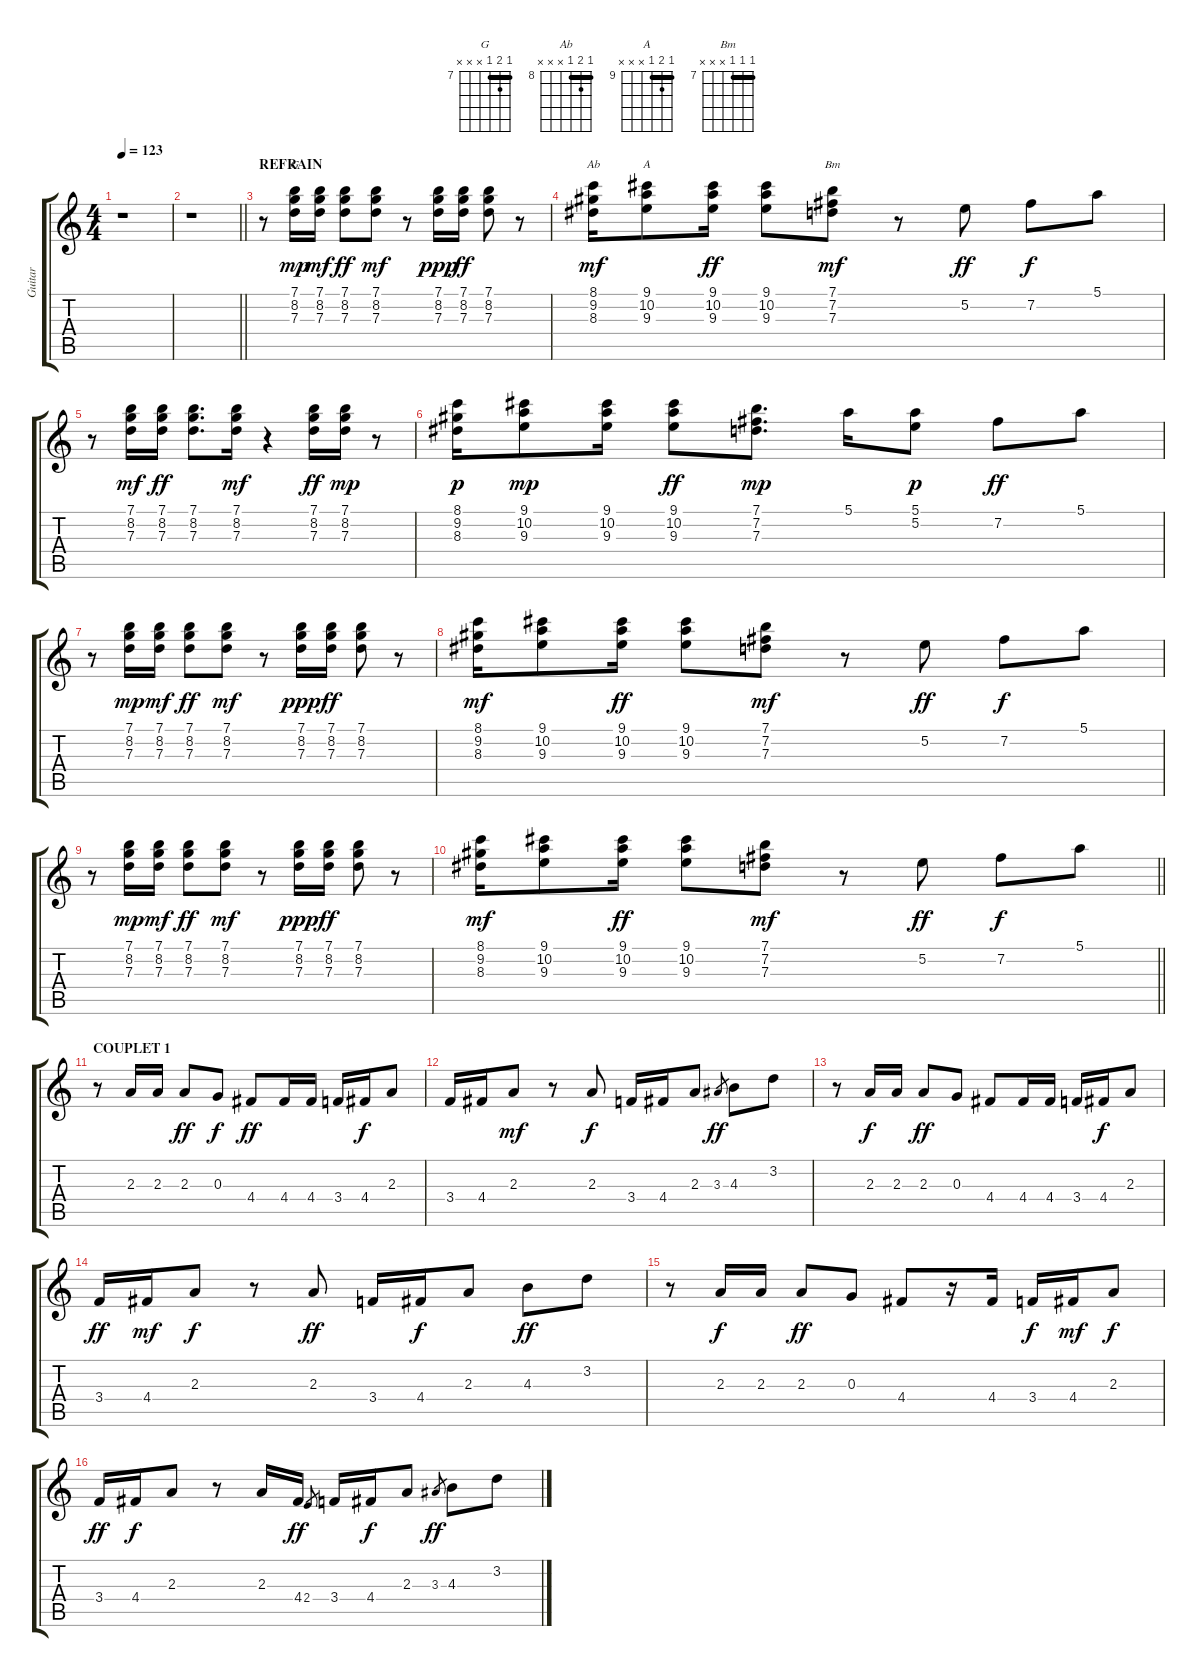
\track ("Guitar" "Guitar") {instrument electricguitarclean}
\staff {score tabs}
\tuning (E4 B3 G3 D3 A2 E2) {hide}
\chord ("G" 7 8 7 x x x) {firstfret 7 barre 7}
\chord ("Ab" 8 9 8 x x x) {firstfret 8 barre 8}
\chord ("A" 9 10 9 x x x) {firstfret 9 barre 9}
\chord ("Bm" 7 7 7 x x x) {firstfret 7 barre 7}
\ts (4 4)
\tempo 123
\clef g2
\ks c
r.1{dy mp} |
\barLineRight lightlight
r.1 |
\section ("" "REFRAIN")
r.8 (7.1 8.2 7.3).16{ch "G"} (7.1 8.2 7.3).16{dy mf} (7.1 8.2 7.3).8{dy ff} (7.1 8.2 7.3).8{dy mf} r.8 (7.1 8.2 7.3).16{dy ppp} (7.1 8.2 7.3).16{dy ff} (7.1 8.2 7.3).8 r.8 |
(8.1 9.2 8.3).16{ch "Ab" dy mf} (9.1 10.2 9.3).8{ch "A"} (9.1 10.2 9.3).16{dy ff} (9.1 10.2 9.3).8 (7.1 7.2 7.3).8{ch "Bm" dy mf} r.8 5.2.8{dy ff} 7.2.8{dy f} 5.1.8 |
r.8 (7.1 8.2 7.3).16{dy mf} (7.1 8.2 7.3).16{dy ff} (7.1 8.2 7.3).8{d} (7.1 8.2 7.3).16{dy mf} r.4 (7.1 8.2 7.3).16{dy ff} (7.1 8.2 7.3).16{dy mp} r.8 |
(8.1 9.2 8.3).16{dy p} (9.1 10.2 9.3).8{dy mp} (9.1 10.2 9.3).16 (9.1 10.2 9.3).8{dy ff} (7.1 7.2 7.3).8{d dy mp} 5.1.16 (5.1 5.2).8{dy p} 7.2.8{dy ff} 5.1.8 |
r.8 (7.1 8.2 7.3).16{dy mp} (7.1 8.2 7.3).16{dy mf} (7.1 8.2 7.3).8{dy ff} (7.1 8.2 7.3).8{dy mf} r.8 (7.1 8.2 7.3).16{dy ppp} (7.1 8.2 7.3).16{dy ff} (7.1 8.2 7.3).8 r.8 |
(8.1 9.2 8.3).16{dy mf} (9.1 10.2 9.3).8 (9.1 10.2 9.3).16{dy ff} (9.1 10.2 9.3).8 (7.1 7.2 7.3).8{dy mf} r.8 5.2.8{dy ff} 7.2.8{dy f} 5.1.8 |
r.8 (7.1 8.2 7.3).16{dy mp} (7.1 8.2 7.3).16{dy mf} (7.1 8.2 7.3).8{dy ff} (7.1 8.2 7.3).8{dy mf} r.8 (7.1 8.2 7.3).16{dy ppp} (7.1 8.2 7.3).16{dy ff} (7.1 8.2 7.3).8 r.8 |
\barLineRight lightlight
(8.1 9.2 8.3).16{dy mf} (9.1 10.2 9.3).8 (9.1 10.2 9.3).16{dy ff} (9.1 10.2 9.3).8 (7.1 7.2 7.3).8{dy mf} r.8 5.2.8{dy ff} 7.2.8{dy f} 5.1.8 |
\section ("" "COUPLET 1")
r.8 2.3.16 2.3.16 2.3.8{dy ff} 0.3.8{dy f} 4.4.8{dy ff} 4.4.16 4.4.16 3.4.16 4.4.16{dy f} 2.3.8 |
3.4.16 4.4.16 2.3.8{dy mf} r.8 2.3.8{dy f} 3.4.16 4.4.16 2.3.8 3.3.8{gr dy ff} 4.3.8 3.2.8 |
r.8 2.3.16{dy f} 2.3.16 2.3.8{dy ff} 0.3.8 4.4.8 4.4.16 4.4.16 3.4.16 4.4.16{dy f} 2.3.8 |
3.4.16{dy ff} 4.4.16{dy mf} 2.3.8{dy f} r.8 2.3.8{dy ff} 3.4.16 4.4.16{dy f} 2.3.8 4.3.8{dy ff} 3.2.8 |
r.8 2.3.16{dy f} 2.3.16 2.3.8{dy ff} 0.3.8 4.4.8 r.16 4.4.16 3.4.16{dy f} 4.4.16{dy mf} 2.3.8{dy f} |
3.4.16{dy ff} 4.4.16{dy f} 2.3.8 r.8 2.3.16 4.4.16{dy ff} 2.4.8{gr} 3.4.16 4.4.16{dy f} 2.3.8 3.3.8{gr dy ff} 4.3.8 3.2.8
